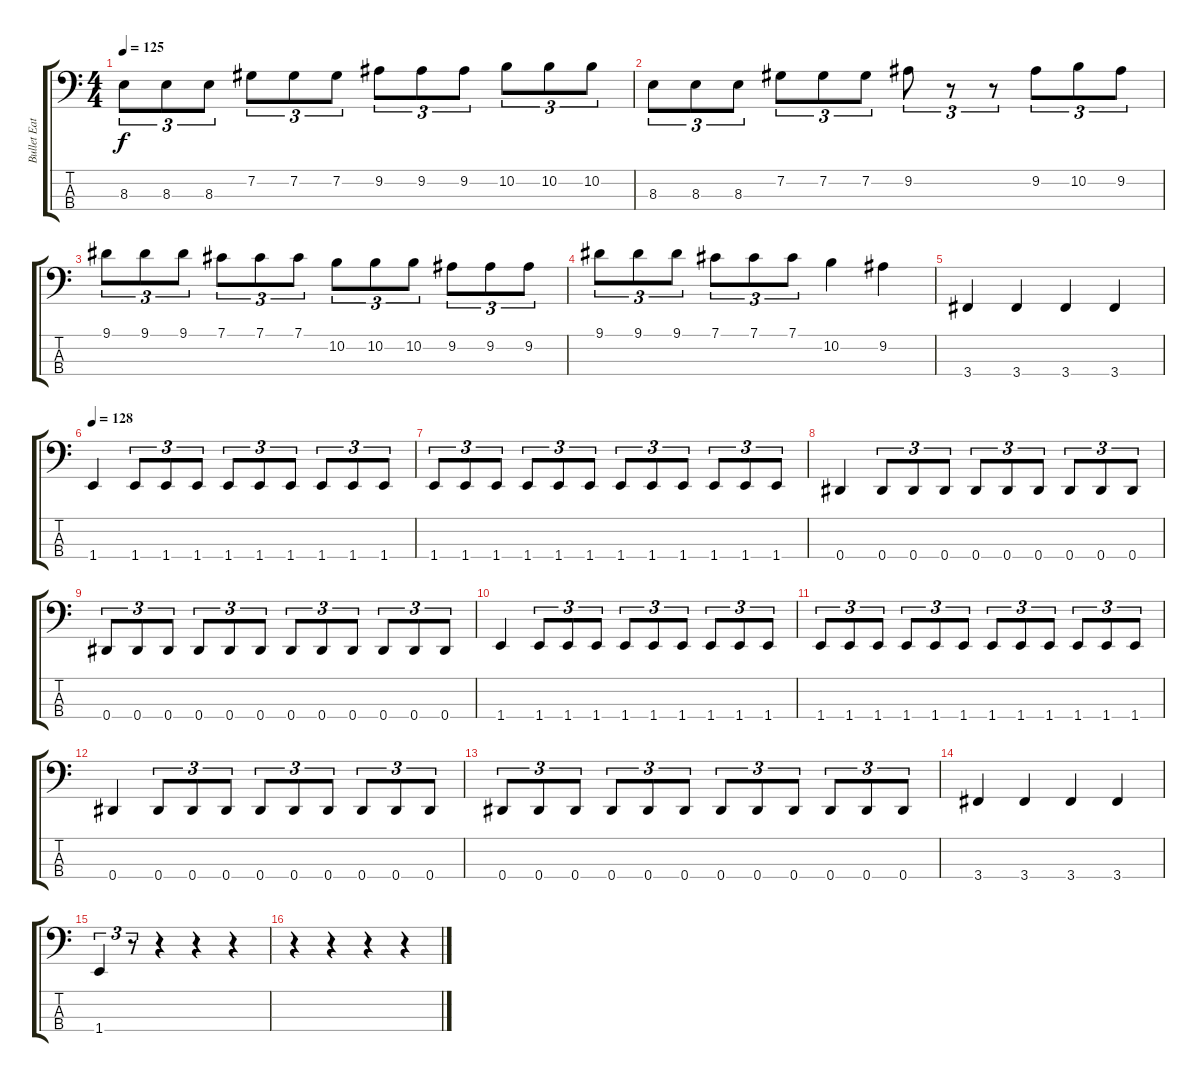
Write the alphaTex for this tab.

\track ("Bullet Eater" "Bullet Eat") {instrument electricbasspick}
\staff {score tabs}
\tuning (Gb2 Db2 Ab1 Eb1) {hide}
\ts (4 4)
\tempo 125
\clef f4
\ks c
8.3.8{tu (3 2) dy f} 8.3.8{tu (3 2)} 8.3.8{tu (3 2)} 7.2.8{tu (3 2)} 7.2.8{tu (3 2)} 7.2.8{tu (3 2)} 9.2.8{tu (3 2)} 9.2.8{tu (3 2)} 9.2.8{tu (3 2)} 10.2.8{tu (3 2)} 10.2.8{tu (3 2)} 10.2.8{tu (3 2)} |
8.3.8{tu (3 2)} 8.3.8{tu (3 2)} 8.3.8{tu (3 2)} 7.2.8{tu (3 2)} 7.2.8{tu (3 2)} 7.2.8{tu (3 2)} 9.2.8{tu (3 2)} r.8{tu (3 2)} r.8{tu (3 2)} 9.2.8{tu (3 2)} 10.2.8{tu (3 2)} 9.2.8{tu (3 2)} |
9.1.8{tu (3 2)} 9.1.8{tu (3 2)} 9.1.8{tu (3 2)} 7.1.8{tu (3 2)} 7.1.8{tu (3 2)} 7.1.8{tu (3 2)} 10.2.8{tu (3 2)} 10.2.8{tu (3 2)} 10.2.8{tu (3 2)} 9.2.8{tu (3 2)} 9.2.8{tu (3 2)} 9.2.8{tu (3 2)} |
9.1.8{tu (3 2)} 9.1.8{tu (3 2)} 9.1.8{tu (3 2)} 7.1.8{tu (3 2)} 7.1.8{tu (3 2)} 7.1.8{tu (3 2)} 10.2.4 9.2.4 |
3.4.4 3.4.4 3.4.4 3.4.4 |
\tempo 128
1.4.4 1.4.8{tu (3 2)} 1.4.8{tu (3 2)} 1.4.8{tu (3 2)} 1.4.8{tu (3 2)} 1.4.8{tu (3 2)} 1.4.8{tu (3 2)} 1.4.8{tu (3 2)} 1.4.8{tu (3 2)} 1.4.8{tu (3 2)} |
1.4.8{tu (3 2)} 1.4.8{tu (3 2)} 1.4.8{tu (3 2)} 1.4.8{tu (3 2)} 1.4.8{tu (3 2)} 1.4.8{tu (3 2)} 1.4.8{tu (3 2)} 1.4.8{tu (3 2)} 1.4.8{tu (3 2)} 1.4.8{tu (3 2)} 1.4.8{tu (3 2)} 1.4.8{tu (3 2)} |
0.4.4 0.4.8{tu (3 2)} 0.4.8{tu (3 2)} 0.4.8{tu (3 2)} 0.4.8{tu (3 2)} 0.4.8{tu (3 2)} 0.4.8{tu (3 2)} 0.4.8{tu (3 2)} 0.4.8{tu (3 2)} 0.4.8{tu (3 2)} |
0.4.8{tu (3 2)} 0.4.8{tu (3 2)} 0.4.8{tu (3 2)} 0.4.8{tu (3 2)} 0.4.8{tu (3 2)} 0.4.8{tu (3 2)} 0.4.8{tu (3 2)} 0.4.8{tu (3 2)} 0.4.8{tu (3 2)} 0.4.8{tu (3 2)} 0.4.8{tu (3 2)} 0.4.8{tu (3 2)} |
1.4.4 1.4.8{tu (3 2)} 1.4.8{tu (3 2)} 1.4.8{tu (3 2)} 1.4.8{tu (3 2)} 1.4.8{tu (3 2)} 1.4.8{tu (3 2)} 1.4.8{tu (3 2)} 1.4.8{tu (3 2)} 1.4.8{tu (3 2)} |
1.4.8{tu (3 2)} 1.4.8{tu (3 2)} 1.4.8{tu (3 2)} 1.4.8{tu (3 2)} 1.4.8{tu (3 2)} 1.4.8{tu (3 2)} 1.4.8{tu (3 2)} 1.4.8{tu (3 2)} 1.4.8{tu (3 2)} 1.4.8{tu (3 2)} 1.4.8{tu (3 2)} 1.4.8{tu (3 2)} |
0.4.4 0.4.8{tu (3 2)} 0.4.8{tu (3 2)} 0.4.8{tu (3 2)} 0.4.8{tu (3 2)} 0.4.8{tu (3 2)} 0.4.8{tu (3 2)} 0.4.8{tu (3 2)} 0.4.8{tu (3 2)} 0.4.8{tu (3 2)} |
0.4.8{tu (3 2)} 0.4.8{tu (3 2)} 0.4.8{tu (3 2)} 0.4.8{tu (3 2)} 0.4.8{tu (3 2)} 0.4.8{tu (3 2)} 0.4.8{tu (3 2)} 0.4.8{tu (3 2)} 0.4.8{tu (3 2)} 0.4.8{tu (3 2)} 0.4.8{tu (3 2)} 0.4.8{tu (3 2)} |
3.4.4 3.4.4 3.4.4 3.4.4 |
1.4.4{tu (3 2)} r.8{tu (3 2)} r.4 r.4 r.4 |
r.4 r.4 r.4 r.4
